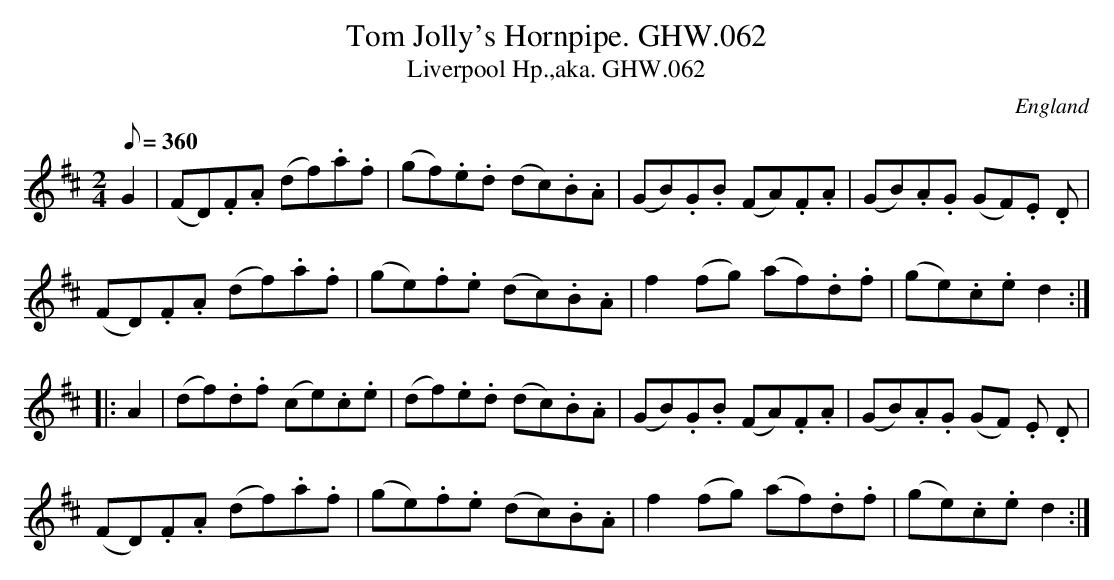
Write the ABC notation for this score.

X:1
T:Tom Jolly's Hornpipe. GHW.062
T:Liverpool Hp.,aka. GHW.062
M:2/4
L:1/8
Q:360
O:England
K:D
G2|(FD).F.A (df).a.f|(gf).e.d (dc).B.A|(GB).G.B (FA).F.A|(GB).A.G (GF).E
.D|!
(FD).F.A (df).a.f|(ge).f.e (dc).B.A|f2 (fg) (af).d.f|(ge).c.e d2:|!
|:A2|(df).d.f (ce).c.e|(df).e.d (dc).B.A|(GB).G.B (FA).F.A|(GB).A.G (GF)
.E
.D|!
(FD).F.A (df).a.f|(ge).f.e (dc).B.A|f2 (fg) (af).d.f|(ge).c.e d2:|!
